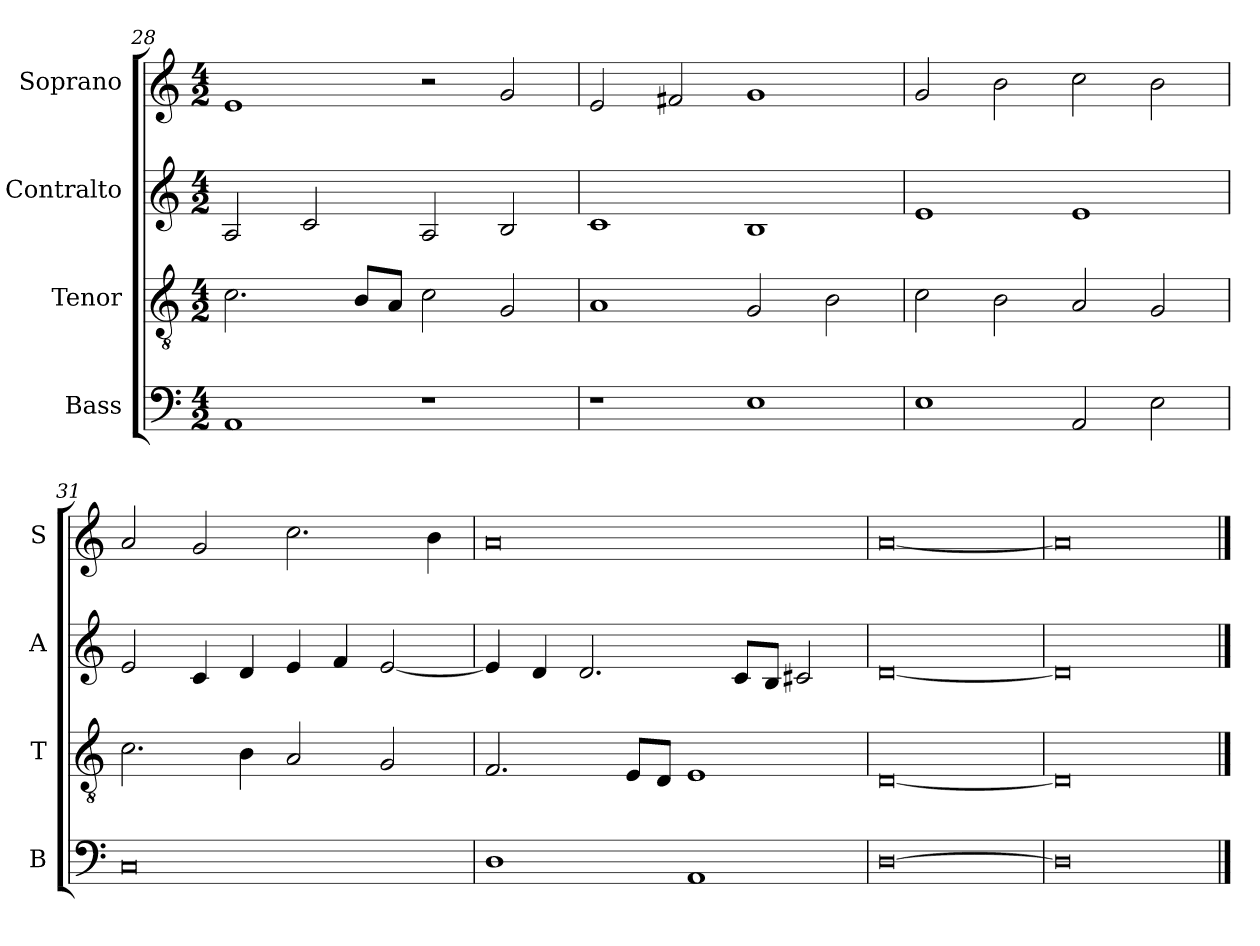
**kern	**kern	**kern	**kern
*part4	*part3	*part2	*part1
*staff4	*staff3	*staff2	*staff1
*I"Bass	*I"Tenor	*I"Contralto	*I"Soprano
*I'B	*I'T	*I'A	*I'S
*clefF4	*clefGv2	*clefG2	*clefG2
*k[]	*k[]	*k[]	*k[]
*D:dor	*D:dor	*D:dor	*D:dor
*M4/2	*M4/2	*M4/2	*M4/2
=28	=28	=28	=28
1AA	2.c	2A	1e
.	.	2c	.
.	8B/L	.	.
.	8A/J	.	.
1r	2c	2A	2r
.	2G	2B	2g
=29	=29	=29	=29
1r	1A	1c	2e
.	.	.	2f#X
1E	2G	1B	1g
.	2B	.	.
=30	=30	=30	=30
1E	2c	1e	2g
.	2B	.	2b
2AA	2A	1e	2cc
2E	2G	.	2b
=31	=31	=31	=31
0C	2.c	2e	2a
.	.	4c	2g
.	4B	4d	.
.	2A	4e	2.cc
.	.	4f	.
.	2G	[2e	.
.	.	.	4b
=32	=32	=32	=32
1D	2.F	4e]	0a
.	.	4d	.
.	.	2.d	.
.	8E/L	.	.
.	8D/J	.	.
1AA	1E	.	.
.	.	8c/L	.
.	.	8B/J	.
.	.	2c#X	.
=33	=33	=33	=33
[0D	[0D	[0d	[0a
=34	=34	=34	=34
0D]	0D]	0d]	0a]
==	==	==	==
*-	*-	*-	*-
